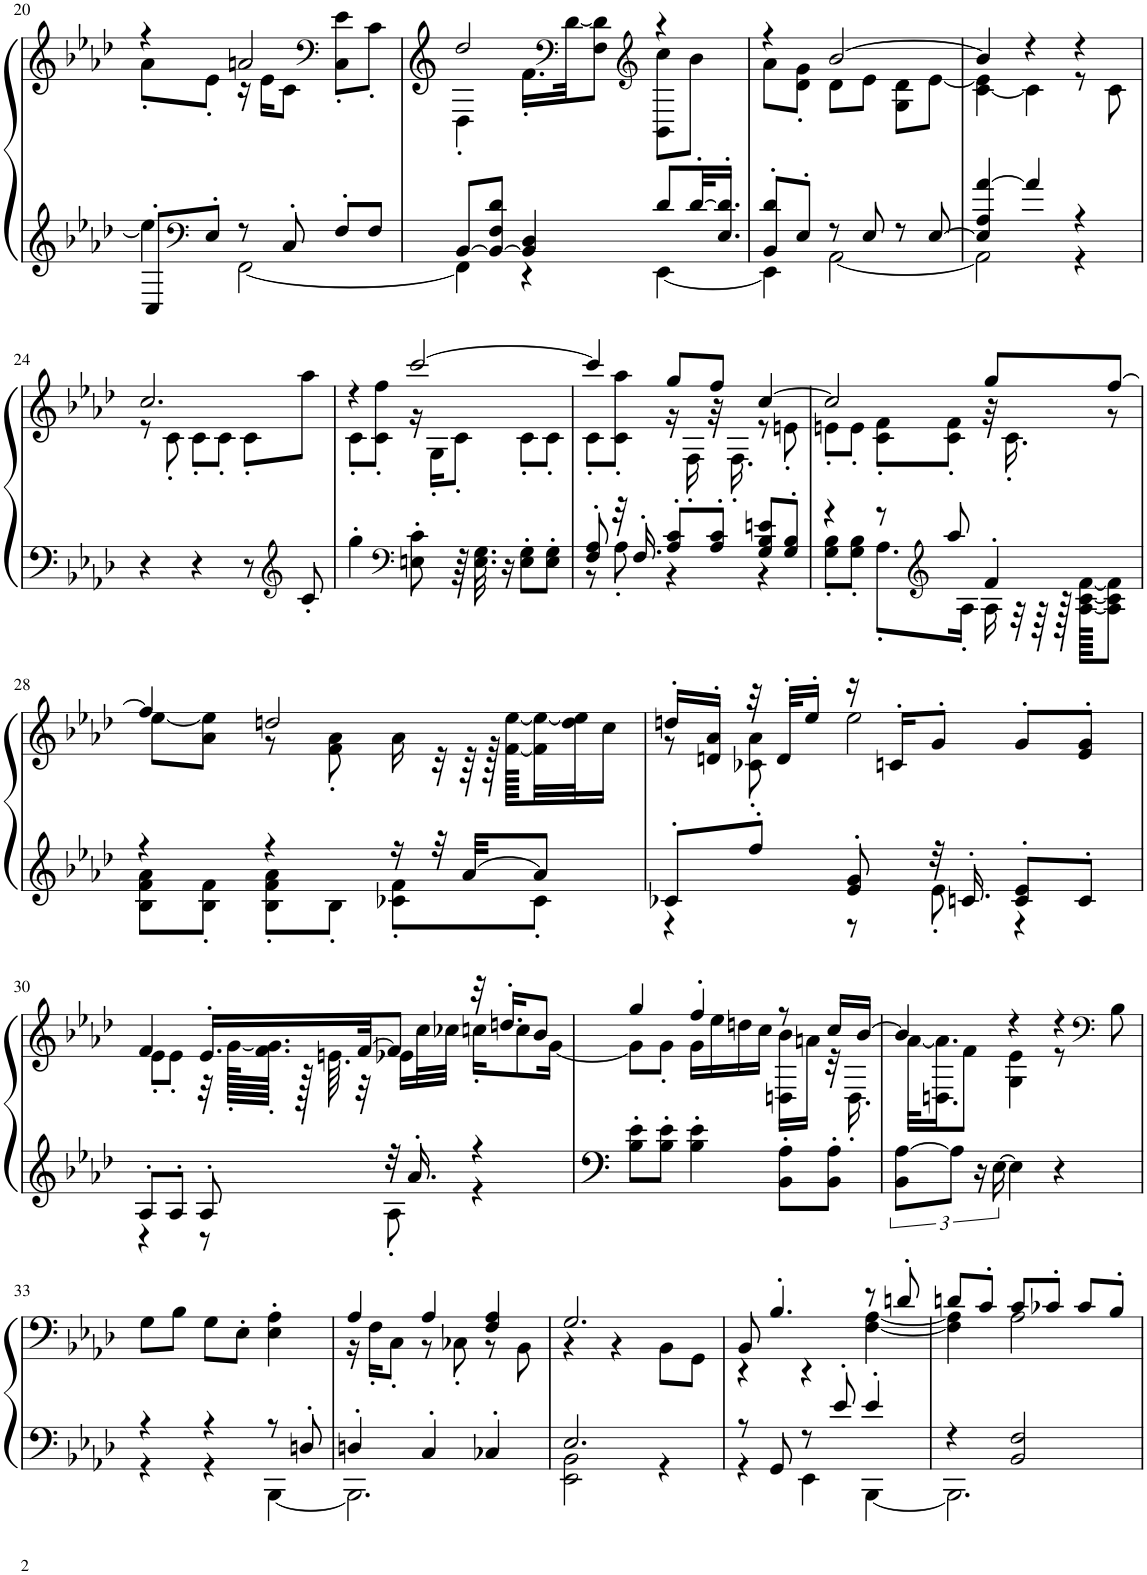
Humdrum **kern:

**kern	**kern
*part1	*part1
*staff2	*staff1
*I"Piano	*
*I'Pno	*
!!LO:PB:g=z
*clefG2	*clefG2
*k[b-e-a-d-]	*k[b-e-a-d-]
*M3/4	*M3/4
=20	=20
*^	*^
8C'/L	4ee-\]	4r	8a-'\L
*clefF4	*	*	*
8E-'/J	.	.	8e-'\J
8r	[2FF\	2an/	16r
.	.	.	16e-\KL
8C'/	.	.	8c\J
*	*	*clefF4	*
8F'/L	.	.	8C\' 8e-\'L
8F/J	.	.	8c'\J
=21	=21	=21	=21
[8BB-/L	4FF\]	2dd-/	4D-'\
8BB-/_ 8F/ 8d-/J	.	.	.
4BB-/] 4D-/	4r	.	16.f'\LL
*	*	*clefF4	*
.	.	.	[32d-\JK
.	.	.	8F\ 8d-\]J
*	*	*clefG2	*
8d-/L	[4EE-\	4r	8BB-\ 8cc\L
[32d-'/KL	.	.	8b-\J
16.E-/' 16.d-/]'JJ	.	.	.
=22	=22	=22	=22
8BB-/' 8d-/'L	4EE-\]	4r	8a-\L
8E-'/J	.	.	8d-\' 8g\'J
8r	[2AA-\	[2b-/	8d-\L
8E-/	.	.	8e-\J
8r	.	.	8G\ 8d-\L
[8E-/	.	.	[8e-\J
=23	=23	=23	=23
4E-/] 4A-/ [4a-/	2AA-\]	4b-/]	[4c\ 4e-\]
4a-/]	.	4r	4c\]
4r	4r	4r	8r
.	.	.	8c\
*v	*v	*	*
!!LO:LB:g=z	!!
=24	=24	=24
4r	2.cc/	8r
.	.	8c'\
4r	.	8c'\L
.	.	8c'\J
8r	.	8c'\L
*clefG2	*	*
8c'/	.	8aa-\J
=25	=25	=25
4gg'\	4r	8c'\L
.	.	8c\' 8ff\'J
*clefF4	*	*
8En\' 8c\'	[2ccc/	16r
.	.	16G'\KL
64r	.	8c'\J
32.E\ 32.G\	.	.
16r	.	.
8E\' 8G\'L	.	8c'\L
8E\' 8G\'J	.	8c'\J
=26	=26	=26
*^	*	*
8F/' 8A-/'	8r	4ccc/]	8c'\L
32r	8A-'\	.	8c\' 8aa-\'J
16.F'/	.	.	.
8A-/' 8c/'L	4r	8gg/L	16r
.	.	.	16F'\
8A-/' 8c/'J	.	8ff/J	32r
.	.	.	16.F'\
8G/ 8B-/ 8en/L	4r	[4cc/	8r
8G/' 8B-/'J	.	.	8en'\
=27	=27	=27	=27
4r	8G\' 8B-\'L	2cc/]	8en'\L
.	8G\' 8B-\'J	.	8e'\J
8r	8.A-'\L	.	8c\' 8f\'L
*clefG2	*	*	*
8aa-/	.	.	8c\' 8f\'J
.	16A-'\Jk	.	.
4f'/	16A-\	8gg/L	32r
.	.	.	16.c'\
.	32r	.	.
.	64r	.	.
.	128r	.	.
.	[128A-\ [128c\ [128f\KKKKL	.	.
.	8A-\] 8c\] 8f\]J	[8ff/J	8r
!!LO:LB:g=z	!!
=28	=28	=28	=28
4r	8B-\ 8f\ 8a-\L	4ff/]	[8ee-\L
.	8B-\' 8f\'J	.	8a-\ 8ee-\]J
4r	8B-\' 8f\' 8a-\'L	2ddn/	8r
.	8B-'\J	.	8f\' 8a-\'
16r	8c-X\' 8f\'L	.	16a-\
32r	.	.	32r
[32a-/KKL	.	.	64r
.	.	.	128r
.	.	.	[128f\ [128ee-\KKLLL
8a-/J]	8c-'\J	.	32f\] 32ee-\_
.	.	.	32dd\ 32ee-\]J
.	.	.	16cc\JJ
=29	=29	=29	=29
8c-X'/L	4r	16ddn'/LL	8r
.	.	16dn/' 16a-/'JJ	.
8ff'/J	.	32r	8c-X\' 8a-\'
.	.	32d'/KLL	.
.	.	16ee-'/JJ	.
8e-/' 8g/'	8r	16r	2ee-\
.	.	16cn'/KL	.
32r	8e-'\	8g'/J	.
16.cn'/	.	.	.
8c/' 8e-/'L	4r	8g'/L	.
8c'/J	.	8e-/' 8g/'J	.
!!LO:LB:g=z	!!
=30	=30	=30	=30
8A-'/L	4r	4f/	8e-'\L
8A-'/J	.	.	8e-'\J
8A-'/	8r	16.e-'/LL	32r
.	.	.	[128g'\KLLLL
.	.	.	64.f\' 64.g\]'JJJJ
.	.	.	128r
.	.	.	64.en\
.	.	[32f/JK	32r
32r	8A-'\	8f/J]	16e-X\LL
16.a-'/	.	.	.
.	.	.	32cc\L
.	.	.	32cc-X\JJJ
4r	4r	32r	16ccn'\KL
.	.	16.ddn'/KL	.
.	.	.	8cc\
.	.	8b-/J	.
.	.	.	[16g\Jk
*v	*v	*	*
=31	=31	=31
8B-\' 8e-\'L	4gg/	8g\L]
8B-\' 8e-\'J	.	8g'\J
4B-\' 4e-\'	4ff'/	16g\LL
.	.	16ee-\
.	.	16ddn\
.	.	16cc\JJ
8BB-\' 8A-\'L	8r	16Dn\ 16b-\LL
.	.	16an\JJ
8BB-\' 8A-\'J	16cc/LL	32r
.	.	16.D'\
.	[16b-/JJ	.
=32	=32	=32
12BB-\ [12A-\L	4b-/]	[32a-\KLL
.	.	16.Dn\ 16.a-\]J
12A-\J]	.	.
.	.	8f\J
24r	.	.
[24E-\	.	.
4E-\]	4r	4G\ 4e-\
4r	4r	8r
*	*clefF4	*
.	.	8B-\
*	*v	*v
!!LO:LB:g=z
=33	=33
*^	*
4r	4r	8G\L
.	.	8B-\J
4r	4r	8G\L
.	.	8E-'\J
8r	[4BBB-\	4E-\' 4A-\'
8Dn'/	.	.
=34	=34	=34
*	*	*^
4Dn'/	2.BBB-\]	4A-/	16r
.	.	.	16F'\KL
.	.	.	8C'\J
4C'/	.	4A-/	8r
.	.	.	8C-X'\
4C-X'/	.	4F/ 4A-/	8r
.	.	.	8BB-\
=35	=35	=35	=35
2.E-/	2EE-\ 2BB-\	2.G/	4r
.	.	.	4r
.	4r	.	8BB-\L
.	.	.	8GG\J
=36	=36	=36	=36
8r	4r	8BB-/	4r
8GG/	.	4.B-'/	.
8r	4EE-\	.	4r
8e-'/	.	.	.
4e-'/	[4BBB-\	8r	[4F\ [4A-\
.	.	8dn'/	.
=37	=37	=37	=37
4r	2.BBB-\]	8dn/L	4F\] 4A-\]
.	.	8c'/J	.
2BB-/ 2F/	.	8c/L	2A-\
.	.	8c-X'/J	.
.	.	8c-/L	.
.	.	8B-'/J	.
*v	*v	*	*
*	*v	*v
=	=
*-	*-
